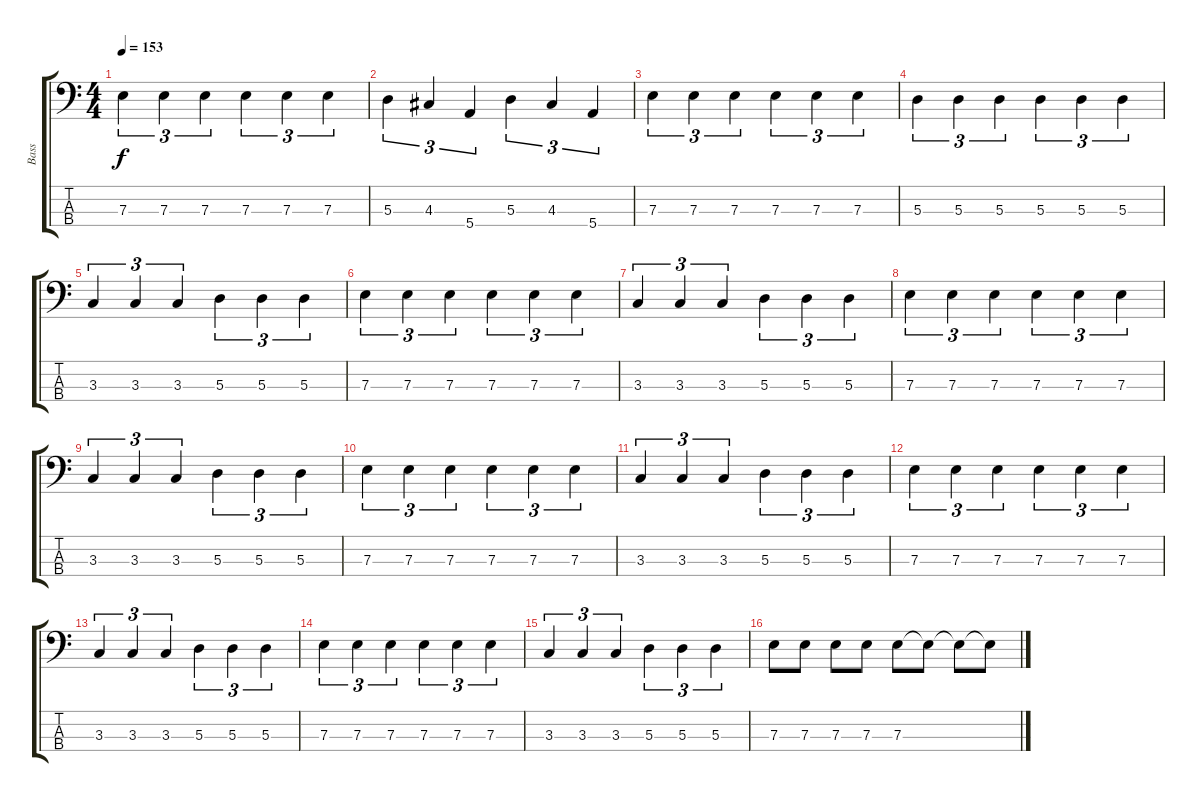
\track ("Bass" "Bass") {instrument electricbasspick}
\staff {score tabs}
\tuning (G2 D2 A1 E1) {hide}
\ts (4 4)
\tempo 153
\clef f4
\ks c
7.3.4{tu (3 2) dy f} 7.3.4{tu (3 2)} 7.3.4{tu (3 2)} 7.3.4{tu (3 2)} 7.3.4{tu (3 2)} 7.3.4{tu (3 2)} |
5.3.4{tu (3 2)} 4.3.4{tu (3 2)} 5.4.4{tu (3 2)} 5.3.4{tu (3 2)} 4.3.4{tu (3 2)} 5.4.4{tu (3 2)} |
7.3.4{tu (3 2)} 7.3.4{tu (3 2)} 7.3.4{tu (3 2)} 7.3.4{tu (3 2)} 7.3.4{tu (3 2)} 7.3.4{tu (3 2)} |
5.3.4{tu (3 2)} 5.3.4{tu (3 2)} 5.3.4{tu (3 2)} 5.3.4{tu (3 2)} 5.3.4{tu (3 2)} 5.3.4{tu (3 2)} |
3.3.4{tu (3 2)} 3.3.4{tu (3 2)} 3.3.4{tu (3 2)} 5.3.4{tu (3 2)} 5.3.4{tu (3 2)} 5.3.4{tu (3 2)} |
7.3.4{tu (3 2)} 7.3.4{tu (3 2)} 7.3.4{tu (3 2)} 7.3.4{tu (3 2)} 7.3.4{tu (3 2)} 7.3.4{tu (3 2)} |
3.3.4{tu (3 2)} 3.3.4{tu (3 2)} 3.3.4{tu (3 2)} 5.3.4{tu (3 2)} 5.3.4{tu (3 2)} 5.3.4{tu (3 2)} |
7.3.4{tu (3 2)} 7.3.4{tu (3 2)} 7.3.4{tu (3 2)} 7.3.4{tu (3 2)} 7.3.4{tu (3 2)} 7.3.4{tu (3 2)} |
3.3.4{tu (3 2)} 3.3.4{tu (3 2)} 3.3.4{tu (3 2)} 5.3.4{tu (3 2)} 5.3.4{tu (3 2)} 5.3.4{tu (3 2)} |
7.3.4{tu (3 2)} 7.3.4{tu (3 2)} 7.3.4{tu (3 2)} 7.3.4{tu (3 2)} 7.3.4{tu (3 2)} 7.3.4{tu (3 2)} |
3.3.4{tu (3 2)} 3.3.4{tu (3 2)} 3.3.4{tu (3 2)} 5.3.4{tu (3 2)} 5.3.4{tu (3 2)} 5.3.4{tu (3 2)} |
7.3.4{tu (3 2)} 7.3.4{tu (3 2)} 7.3.4{tu (3 2)} 7.3.4{tu (3 2)} 7.3.4{tu (3 2)} 7.3.4{tu (3 2)} |
3.3.4{tu (3 2)} 3.3.4{tu (3 2)} 3.3.4{tu (3 2)} 5.3.4{tu (3 2)} 5.3.4{tu (3 2)} 5.3.4{tu (3 2)} |
7.3.4{tu (3 2)} 7.3.4{tu (3 2)} 7.3.4{tu (3 2)} 7.3.4{tu (3 2)} 7.3.4{tu (3 2)} 7.3.4{tu (3 2)} |
3.3.4{tu (3 2)} 3.3.4{tu (3 2)} 3.3.4{tu (3 2)} 5.3.4{tu (3 2)} 5.3.4{tu (3 2)} 5.3.4{tu (3 2)} |
7.3.8 7.3.8 7.3.8 7.3.8 7.3.8 7.3{t}.8 7.3{t}.8 7.3{t}.8
